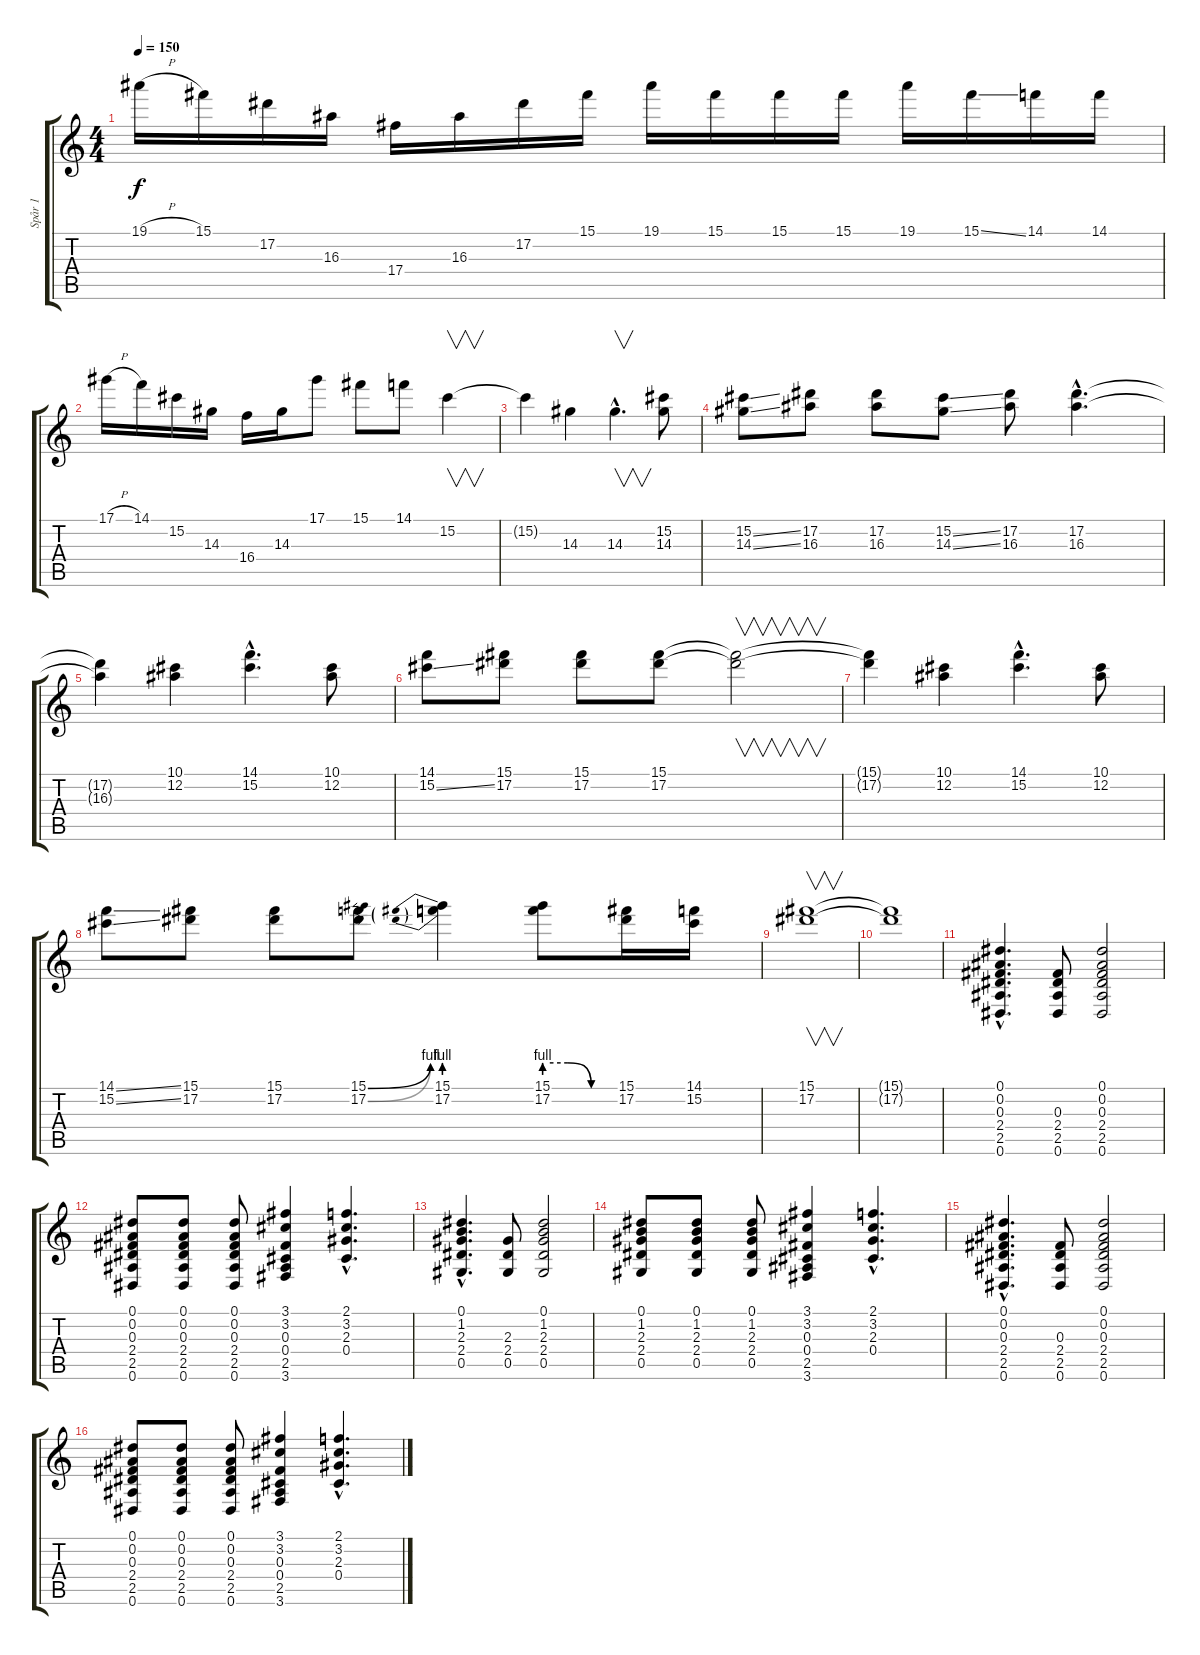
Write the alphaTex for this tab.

\track ("Spår 1" "Spår 1") {instrument acousticguitarsteel}
\staff {score tabs}
\tuning (Eb4 Bb3 Gb3 Db3 Ab2 Eb2) {hide}
\ts (4 4)
\tempo 150
\clef g2
\ks c
19.1{h}.16{dy f} 15.1.16 17.2.16 16.3.16 17.4.16 16.3.16 17.2.16 15.1.16 19.1.16 15.1.16 15.1.16 15.1.16 19.1.16 15.1{ss}.16 14.1.16 14.1.16 |
17.1{h}.16 14.1.16 15.2.16 14.3.16 16.4.16 14.3.16 17.1.8 15.1.8 14.1.8 15.2.4{v} |
15.2{t}.4 14.3.4 14.3{hac}.4{v d} (15.2 14.3).8 |
(15.2{ss} 14.3{ss}).8 (17.2 16.3).8 (17.2 16.3).8 (15.2{ss} 14.3{ss}).8 (17.2 16.3).8 (17.2{hac} 16.3{hac}).4{d} |
(17.2{t} 16.3{t}).4 (10.1 12.2).4 (14.1{hac} 15.2{hac}).4{d} (10.1 12.2).8 |
(14.1 15.2{ss}).8 (15.1 17.2).8 (15.1 17.2).8 (15.1 17.2).8 (15.1{t} 17.2{t}).2{v} |
(15.1{t} 17.2{t}).4 (10.1 12.2).4 (14.1{hac} 15.2{hac}).4{d} (10.1 12.2).8 |
(14.1{ss} 15.2{ss}).8 (15.1 17.2).8 (15.1 17.2).8 (15.1{be (bend 0 0 60 4)} 17.2{be (bend 0 0 60 4)}).8 (15.1{be (prebend 0 4 60 4)} 17.2{be (prebend 0 4 60 4)}).4 (15.1{be (custom 0 4 20 4 40 0 60 0)} 17.2{be (custom 0 4 20 4 40 0 60 0)}).8 (15.1 17.2).16 (14.1 15.2).16 |
(15.1 17.2).1{v} |
(15.1{t} 17.2{t}).1 |
(0.1{hac} 0.2{hac} 0.3{hac} 2.4{hac} 2.5{hac} 0.6{hac}).4{d instrument acousticguitarsteel} (0.3 2.4 2.5 0.6).8 (0.1 0.2 0.3 2.4 2.5 0.6).2 |
(0.1 0.2 0.3 2.4 2.5 0.6).8 (0.1 0.2 0.3 2.4 2.5 0.6).8 (0.1 0.2 0.3 2.4 2.5 0.6).8 (3.1 3.2 0.3 0.4 2.5 3.6).4 (2.1{hac} 3.2{hac} 2.3{hac} 0.4{hac}).4{d} |
(0.1{hac} 1.2{hac} 2.3{hac} 2.4{hac} 0.5{hac}).4{d} (2.3 2.4 0.5).8 (0.1 1.2 2.3 2.4 0.5).2 |
(0.1 1.2 2.3 2.4 0.5).8 (0.1 1.2 2.3 2.4 0.5).8 (0.1 1.2 2.3 2.4 0.5).8 (3.1 3.2 0.3 0.4 2.5 3.6).4 (2.1{hac} 3.2{hac} 2.3{hac} 0.4{hac}).4{d} |
(0.1{hac} 0.2{hac} 0.3{hac} 2.4{hac} 2.5{hac} 0.6{hac}).4{d} (0.3 2.4 2.5 0.6).8 (0.1 0.2 0.3 2.4 2.5 0.6).2 |
(0.1 0.2 0.3 2.4 2.5 0.6).8 (0.1 0.2 0.3 2.4 2.5 0.6).8 (0.1 0.2 0.3 2.4 2.5 0.6).8 (3.1 3.2 0.3 0.4 2.5 3.6).4 (2.1{hac} 3.2{hac} 2.3{hac} 0.4{hac}).4{d}
